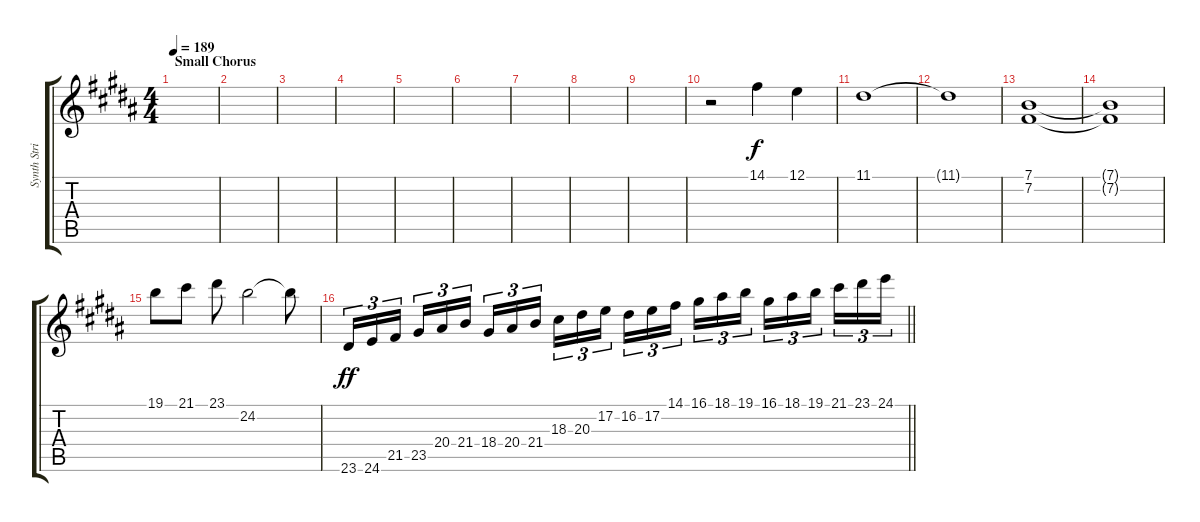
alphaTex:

\track ("Synth Strings" "Synth Stri") {instrument synthstrings1}
\staff {score tabs}
\tuning (E4 B3 G3 D3 A2 E2) {hide}
\ts (4 4)
\section ("" "Small Chorus")
\tempo 189
\clef g2
\ks b
|
|
|
|
|
|
|
|
|
r.2 14.1.4 12.1.4 |
11.1.1 |
11.1{t}.1 |
(7.1 7.2).1 |
(7.1{t} 7.2{t}).1 |
19.1.8 21.1.8 23.1.8 24.2.2 24.2{t}.8 |
\barLineRight lightlight
23.6.16{tu (3 2) dy ff} 24.6.16{tu (3 2)} 21.5.16{tu (3 2) beam splitsecondary} 23.5.16{tu (3 2)} 20.4.16{tu (3 2)} 21.4.16{tu (3 2)} 18.4.16{tu (3 2)} 20.4.16{tu (3 2)} 21.4.16{tu (3 2) beam splitsecondary} 18.3.16{tu (3 2)} 20.3.16{tu (3 2)} 17.2.16{tu (3 2)} 16.2.16{tu (3 2)} 17.2.16{tu (3 2)} 14.1.16{tu (3 2) beam splitsecondary} 16.1.16{tu (3 2)} 18.1.16{tu (3 2)} 19.1.16{tu (3 2)} 16.1.16{tu (3 2)} 18.1.16{tu (3 2)} 19.1.16{tu (3 2) beam splitsecondary} 21.1.16{tu (3 2)} 23.1.16{tu (3 2)} 24.1.16{tu (3 2)}
